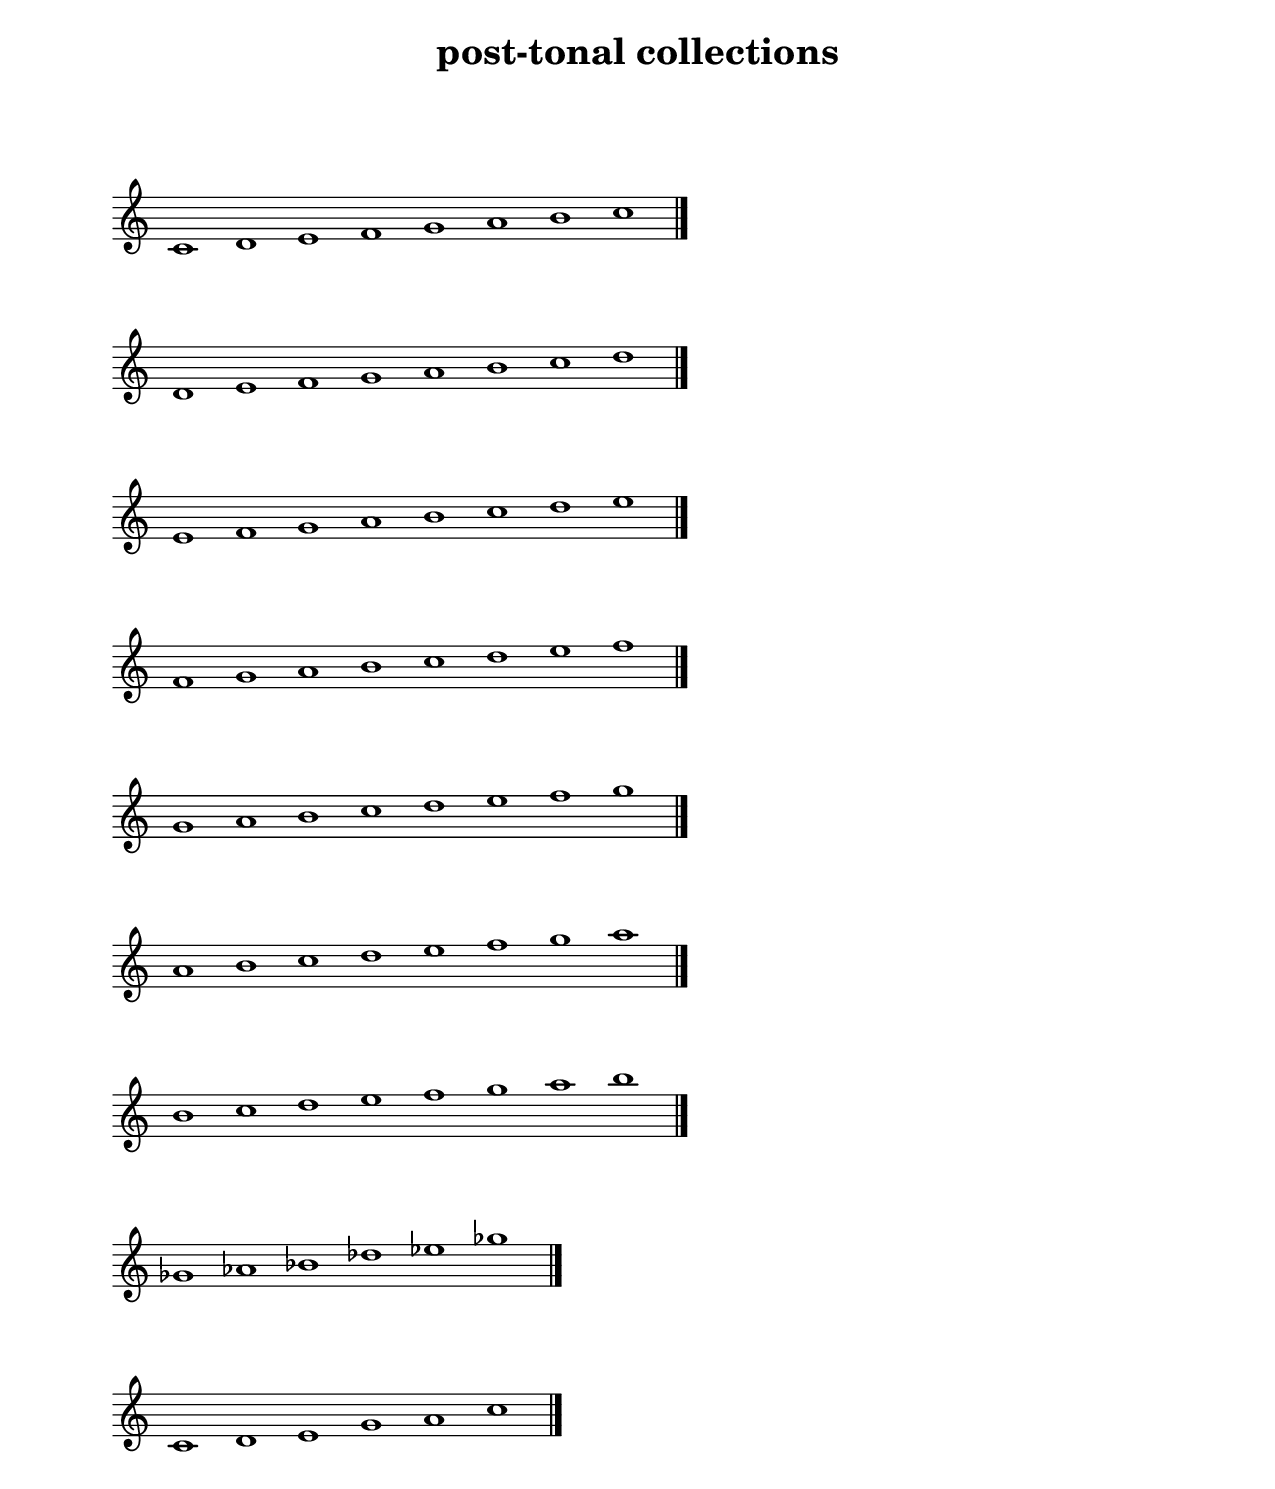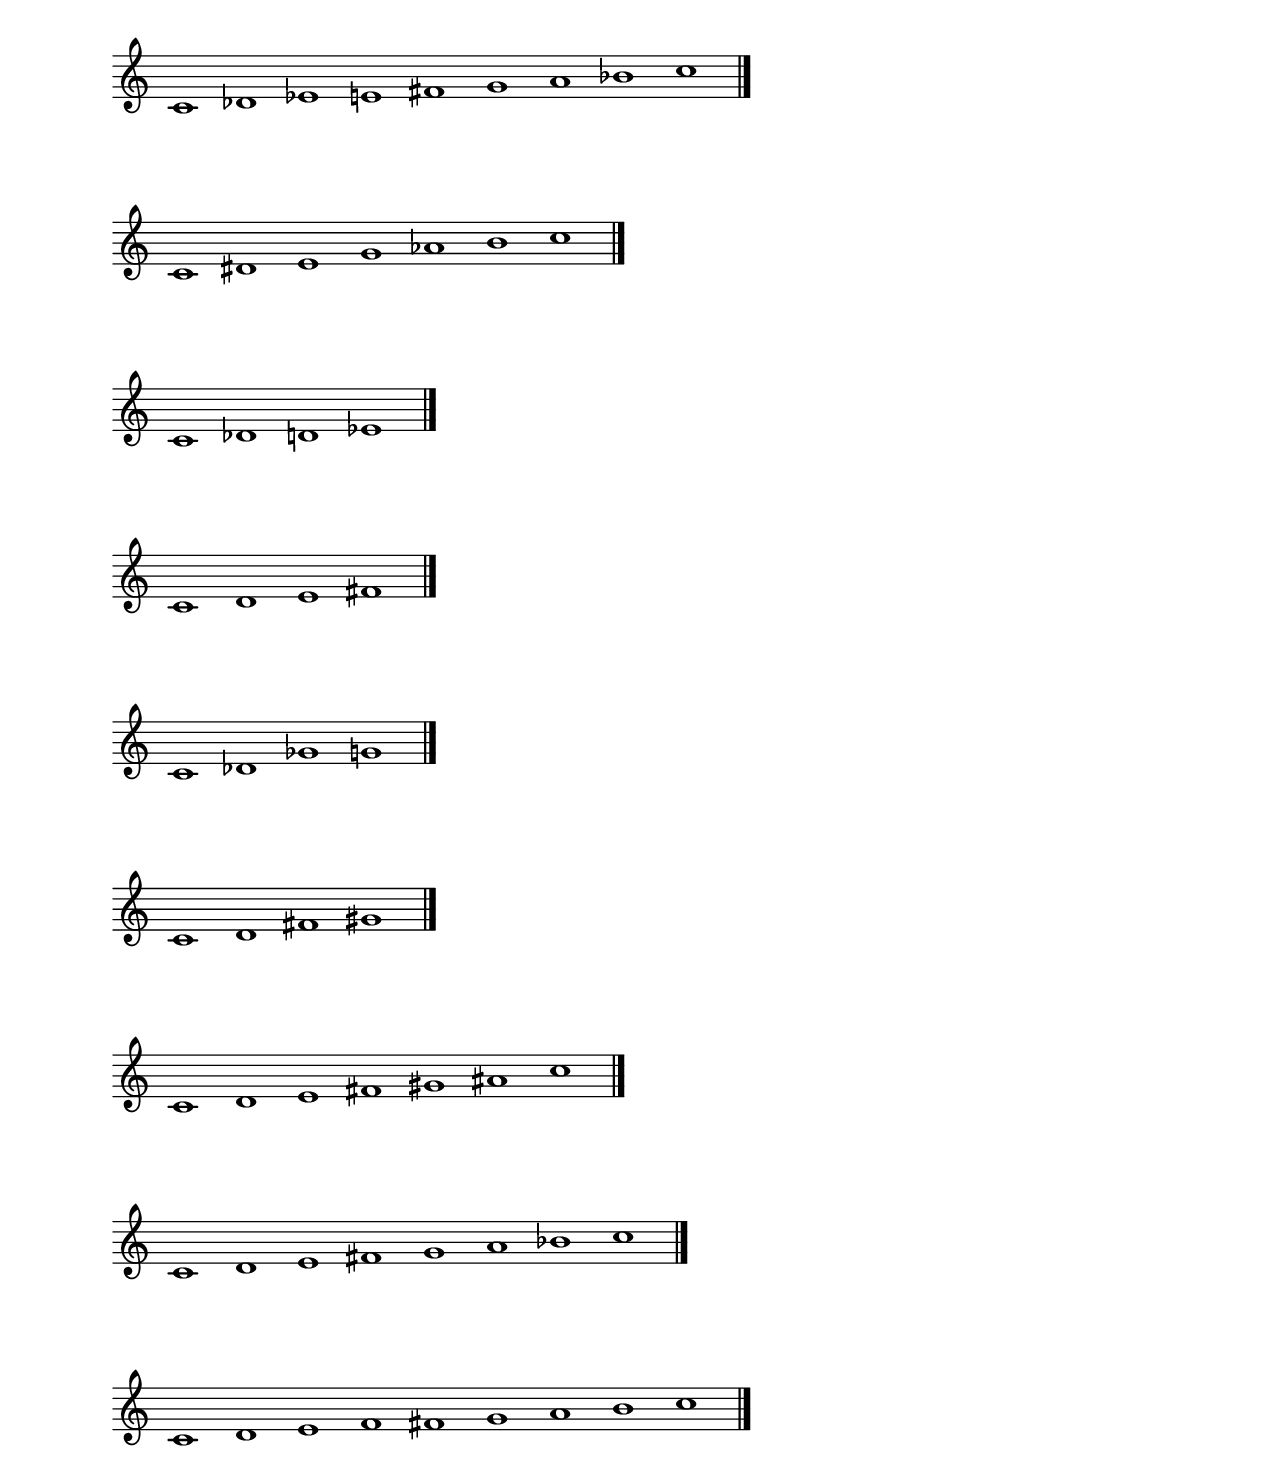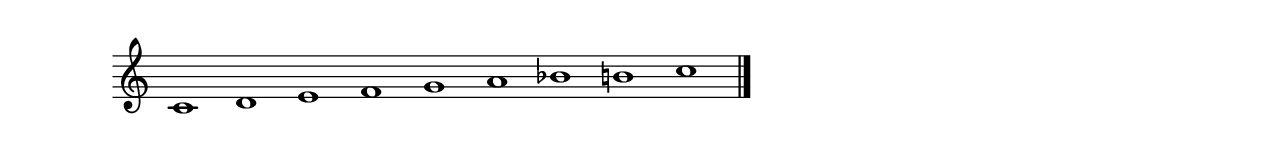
\version "2.18.2"

#(set-default-paper-size "letter")
#(set-global-staff-size 20)

\header {
	title = "post-tonal collections"
	subtitle = ""
	poet = ""
	composer = ""
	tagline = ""
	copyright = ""
	}

\paper {
	indent = 0.0\in
	top-margin = 0.5\in
	bottom-margin = 0.25\in
	page-top-space = 0\in
	before-title-space = 0\in
	between-title-space = 1.5\in
	after-title-space = 1.05\in
	line-width = 7.0\in
	left-margin = 0.75\in
	right-margin = 0.75\in
	ragged-right = ##t
	ragged-bottom = ##f
	ragged-last-bottom = ##t
	system-system-spacing #'minimum-distance = #15
	markup-system-spacing #'minimum-distance = #18
	last-bottom-spacing #'minimum-distance = #15
%	page-count = #3
	print-page-number = ##f
	}

global = { 
	\override Score.PaperColumn #'keep-inside-line = ##t 	
	\override Score.BarNumber #'padding = #2
	\override VoltaBracket #'extra-offset = #'(0 . -3)
	\override ChordName #'font-family = #'roman
	\override Score.LyricText #'font-series = #'bold
	\override Score.LyricText #'font-family = #'sans
	\override ChordName #'font-size = #0.5
	\override Staff.TimeSignature #'style = #'() 
	\set majorSevenSymbol = \markup { "maj7" }
	\override Staff.StaffGrouper #'staff-staff-spacing #'minimum-distance = #40

	% enter key signature, time signature, pickup length here
	\key c \major
	\time 2/2
%	\partial 8
	}

lower = <<
	\new Voice = "bass" <<
		\relative c' {
			\clef treble
			\time 8/1 
            c1 d e f g a b c \bar "|." \break
			
			d, e f g a b c d \bar "|." \break
			
			e, f g a b c d e \bar "|." \break
			
			f, g a b c d e f \bar "|." \break
			
			g, a b c d e f g \bar "|." \break
            
            a, b c d e f g a \bar "|." \break
			
			b, c d e f g a b \bar "|." \break
            
            \time 6/1
            ges, aes bes des es ges \bar "|." \break
            
            c,, d e g a c \bar "|." \break
            
            \time 9/1
            c, des es e! fis g a bes c \bar "|." \break
            
            \time 7/1
            c, dis e g aes b c \bar "|." \break
            
            \time 4/1 
            c,1 des d es \bar "|." \break
            
            c1 d e fis \bar "|." \break
            
            c des ges g! \bar "|." \break
            
            c, d fis gis \bar "|." \break
            
            \time 7/1
            c, d e fis gis ais c \bar "|." \break
            
            \time 8/1
            c, d e fis g a bes c \bar "|." \break
            
            \time 9/1
            c, d e f fis g a b c \bar "|." \break
            
            c, d e f g a bes b c \bar "|." \break
			}
		
		>>
	>>

\score {
	<<
		\new Staff = "Staff_pfLower" << \global \lower >>
		>>
    	\layout { 
    		\context { \Score \remove "Bar_number_engraver" }
    		\context { \Staff \remove "Time_signature_engraver" }
    		}
	}
